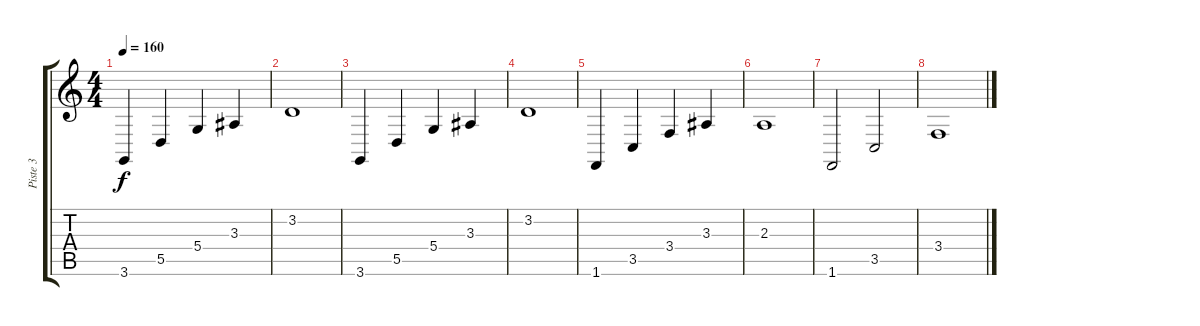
\track ("Piste 3" "Piste 3") {instrument fx4atmosphere}
\staff {score tabs}
\tuning (E4 B3 G3 D3 A2 E2) {hide}
\ts (4 4)
\tempo 160
\clef g2
\ks c
3.6.4{dy f} 5.5.4 5.4.4 3.3.4 |
3.2.1 |
3.6.4 5.5.4 5.4.4 3.3.4 |
3.2.1 |
1.6.4 3.5.4 3.4.4 3.3.4 |
2.3.1 |
1.6.2 3.5.2 |
3.4.1
